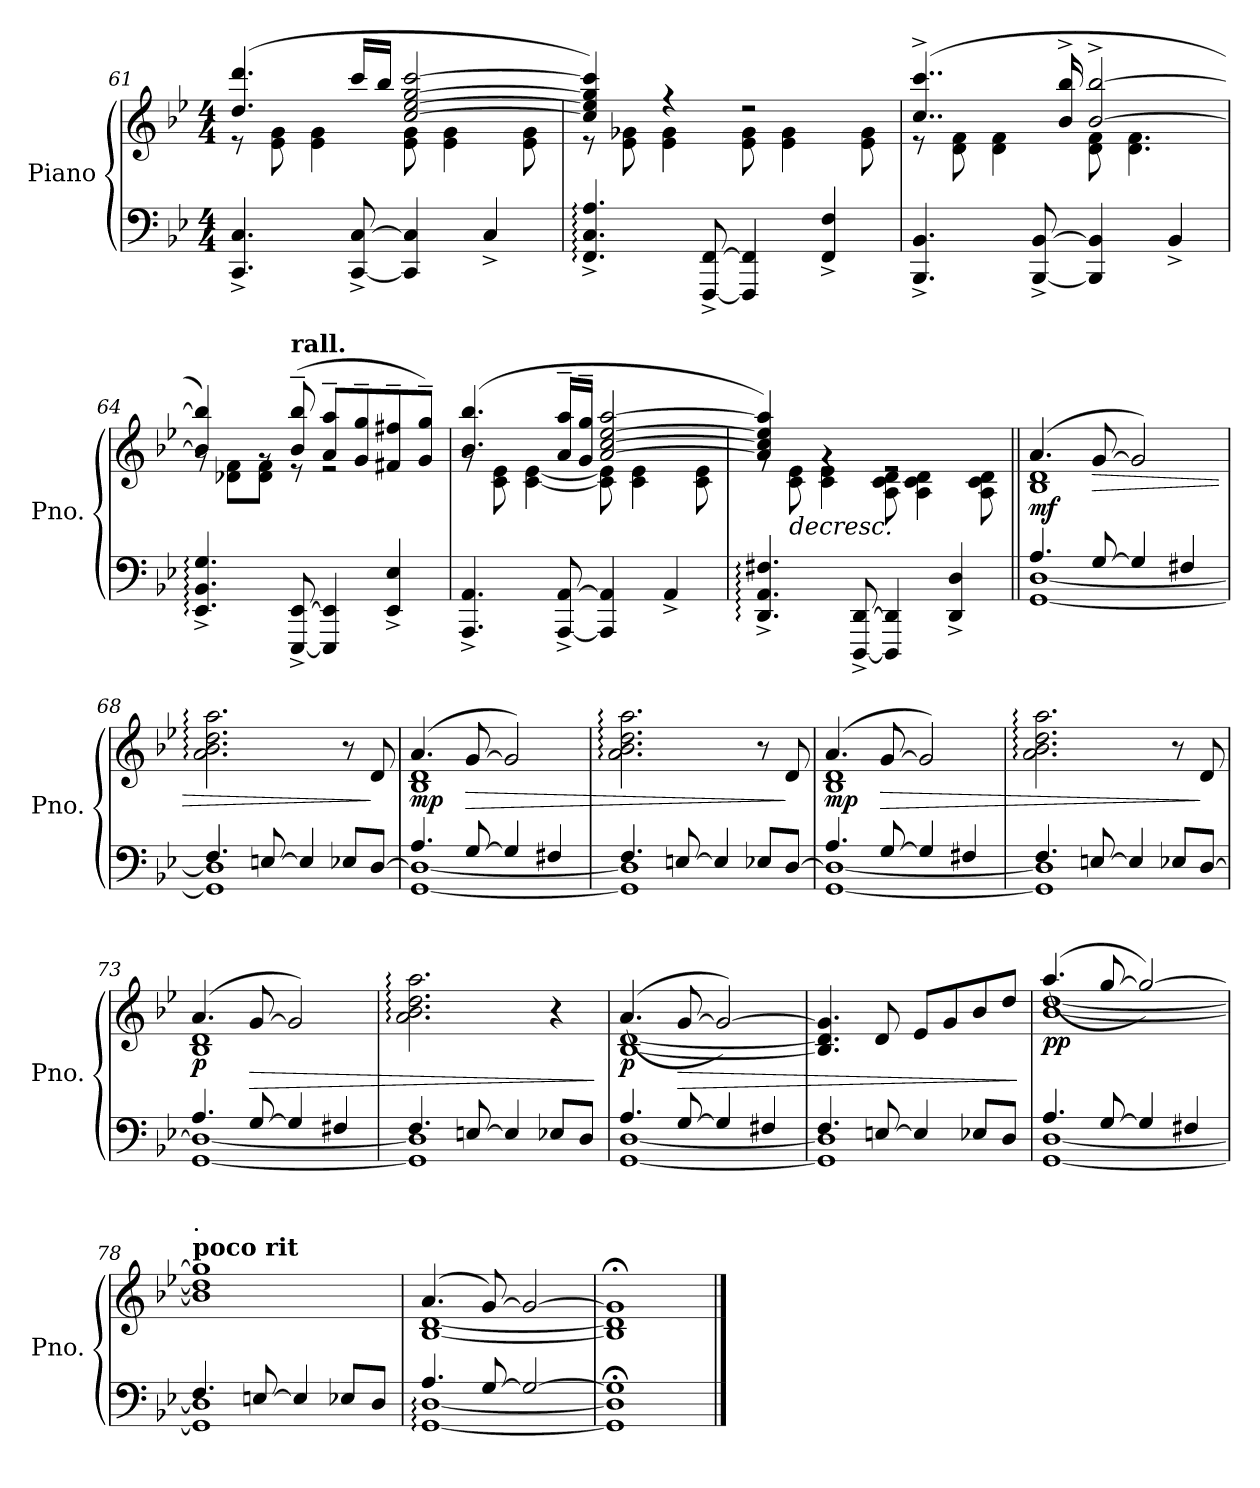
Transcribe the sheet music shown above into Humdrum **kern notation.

**kern	**kern	**dynam
*part1	*part1	*part1
*staff2	*staff1	*staff1/2
*I"Piano	*	*
*I'Pno.	*	*
*clefF4	*clefG2	*
*k[b-e-]	*k[b-e-]	*
*M4/4	*M4/4	*
=61	=61	=61
*	*^	*
4.CC/^ 4.C/^	(4.dd/ 4.ddd/	8r	.
.	.	8e-\ 8g\	.
.	.	4e-\ 4g\	.
[8CC/^ [8C/^	16ccc/LL	.	.
.	16bb-/JJ	.	.
4CC/] 4C/]	[2cc/ [2ee-/ [2gg/ [2ccc/	8e-\ 8g\	.
.	.	4e-\ 4g\	.
4C^/	.	.	.
.	.	8e-\ 8g\	.
=62	=62	=62	=62
4.FF/:^ 4.C/:^ 4.A/:^	4cc/] 4ee-/] 4gg/] 4ccc/])	8r	.
.	.	8e-\ 8g-X\	.
.	4r	4e-\ 4g-\	.
[8FFF/^ [8FF/^	.	.	.
4FFF/] 4FF/]	2r	8e-\ 8g-\	.
.	.	4e-\ 4g-\	.
4FF/^ 4F/^	.	.	.
.	.	8e-\ 8g-\	.
!!LO:LB:g=z	!!
=63	=63	=63	=63
4.BBB-/^ 4.BB-/^	(4..cc/^ 4..ccc/^	8r	.
.	.	8d\ 8f\	.
.	.	4d\ 4f\	.
[8BBB-/^ [8BB-/^	.	.	.
.	16b-/^ 16bb-/^	.	.
4BBB-/] 4BB-/]	[2b-/^ [2bb-/^	8d\ 8f\	.
.	.	4.d\ 4.f\	.
4BB-^/	.	.	.
=64	=64	=64	=64
4.EE-/:^ 4.BB-/:^ 4.G/:^	4b-/] 4bb-/])	8rg	.
.	.	8d-X\ 8f\L	.
.	8rg	8d-\ 8f\J	.
!	!LO:TX:a:B:t=rall.	!	!
[8EEE-/^ [8EE-/^	(8b-/~ 8bb-/~	8re	.
4EEE-/] 4EE-/]	8a/~ 8aa/~L	2re	.
.	8g/~ 8gg/~	.	.
4EE-/^ 4E-/^	8f#X/~ 8ff#X/~	.	.
.	8g/~ 8gg/~J)	.	.
=65	=65	=65	=65
4.AAA/^ 4.AA/^	(4.b-/ 4.bb-/	8rg	.
.	.	8c\ 8e-\	.
.	.	[4c\ [4e-\	.
[8AAA/^ [8AA/^	16a/~ 16aa/~LL	.	.
.	16g/~ 16gg/~JJ	.	.
4AAA/] 4AA/]	[2a/ [2cc/ [2ee-/ [2aa/	8c\] 8e-\]	.
.	.	4c\ 4e-\	.
4AA^/	.	.	.
.	.	8c\ 8e-\	.
!!LO:LB:g=z	!!
=66	=66	=66	=66
4.DD/:^ 4.AA/:^ 4.F#X/:^	4a/] 4cc/] 4ee-/] 4aa/])	8rg	.
!	!	!	!LO:HP:b
.	.	8c\ 8e-\	>
.	4rg	4c\ 4e-\	.
[8DDD/^ [8DD/^	.	.	.
4DDD/] 4DD/]	2re	8A\ 8c\ 8d\	.
.	.	4A\ 4c\ 4d\	.
4DD/^ 4D/^	.	.	.
.	.	8A\ 8c\ 8d\	.
=67||	=67||	=67||	=67||
*^	*	*	*
!	!	!	!	!LO:DY:b
4.A/	[1GG [1D	(4.a/	1B- 1d	mf
!	!	!	!	!LO:HP:b
[8G/	.	[8g/	.	>
4G/]	.	2g/])	.	.
4F#X/	.	.	.	.
*	*	*v	*v	*
=68	=68	=68	=68
4.F/	1GG] 1D]	2.a\: 2.b-\: 2.dd\: 2.aa\:	.
[8En/	.	.	.
4E/]	.	.	.
8E-X/L	.	8r	.
[8D/J	.	8d/	]
=69	=69	=69	=69
*	*	*^	*
!	!	!	!	!LO:DY:b
4.A/	[1GG 1D_	(4.a/	1B- 1d	mp
!	!	!	!	!LO:HP:b
[8G/	.	[8g/	.	>
4G/]	.	2g/])	.	.
4F#X/	.	.	.	.
*	*	*v	*v	*
!!LO:LB:g=z
=70	=70	=70	=70
4.F/	1GG] 1D]	2.a\: 2.b-\: 2.dd\: 2.aa\:	.
[8En/	.	.	.
4E/]	.	.	.
8E-X/L	.	8r	.
[8D/J	.	8d/	]
=71	=71	=71	=71
*	*	*^	*
!	!	!	!	!LO:DY:b
4.A/	[1GG 1D_	(4.a/	1B- 1d	mp
!	!	!	!	!LO:HP:b
[8G/	.	[8g/	.	>
4G/]	.	2g/])	.	.
4F#X/	.	.	.	.
*	*	*v	*v	*
=72	=72	=72	=72
4.F/	1GG] 1D]	2.a\: 2.b-\: 2.dd\: 2.aa\:	.
[8En/	.	.	.
4E/]	.	.	.
8E-X/L	.	8r	.
[8D/J	.	8d/	]
=73	=73	=73	=73
*	*	*^	*
!	!	!	!	!LO:DY:b
4.A/	[1GG 1D_	(4.a/	1B- 1d	p
!	!	!	!	!LO:HP:b
[8G/	.	[8g/	.	>
4G/]	.	2g/])	.	.
4F#X/	.	.	.	.
*	*	*v	*v	*
!!LO:LB:g=z
=74	=74	=74	=74
4.F/	1GG] 1D]	2.a\: 2.b-\: 2.dd\: 2.aa\:	.
[8En/	.	.	.
4E/]	.	.	.
8E-X/L	.	4r	.
8D/J	.	.	.
*v	*v	*	*
.	.	]
=75	=75	=75
*^	*^	*
!	!	!	!	!LO:DY:b
4.A/	[1GG [1D	((4.a/	[1B- [1d	p
!	!	!	!	!LO:HP:b
[8G/	.	[8g/	.	>
4G/]	.	2g/_))	.	.
4F#X/	.	.	.	.
*	*	*v	*v	*
=76	=76	=76	=76
4.F/	1GG] 1D]	4.B-/] 4.d/] 4.g/]	.
[8En/	.	8d/	.
4E/]	.	8e-/L	.
.	.	8g/	.
8E-X/L	.	8b-/	.
8D/J	.	8dd/J	.
*v	*v	*	*
.	.	]
=77	=77	=77
*^	*^	*
!	!	!	!	!LO:DY:b
4.A/	[1GG [1D	((4.aa/	[1b- [1dd	pp
[8G/	.	[8gg/	.	.
4G/]	.	2gg/_))	.	.
4F#X/	.	.	.	.
*v	*v	*	*	*
*	*v	*v	*
.	.	]
!!LO:PB:g=z
=78	=78	=78
*^	*	*
!	!	!LO:TX:a:B:t=poco rit	!
!	!	!LO:TX:a:t=.	!
4.F/	1GG] 1D]	1b-] 1dd] 1gg]	.
[8En/	.	.	.
4E/]	.	.	.
8E-X/L	.	.	.
8D/J	.	.	.
=79	=79	=79	=79
*	*	*^	*
4.A/	[1GG: [1D:	(4.a/	[1B-: [1d:	.
[8G/	.	[8g/)	.	.
2G/_	.	2g/_	.	.
=80	=80	=80	=80	=80
1G;<]	1GG] 1D]	1g;<]	1B-] 1d]	.
*v	*v	*	*	*
*	*v	*v	*
==	==	==
*-	*-	*-
